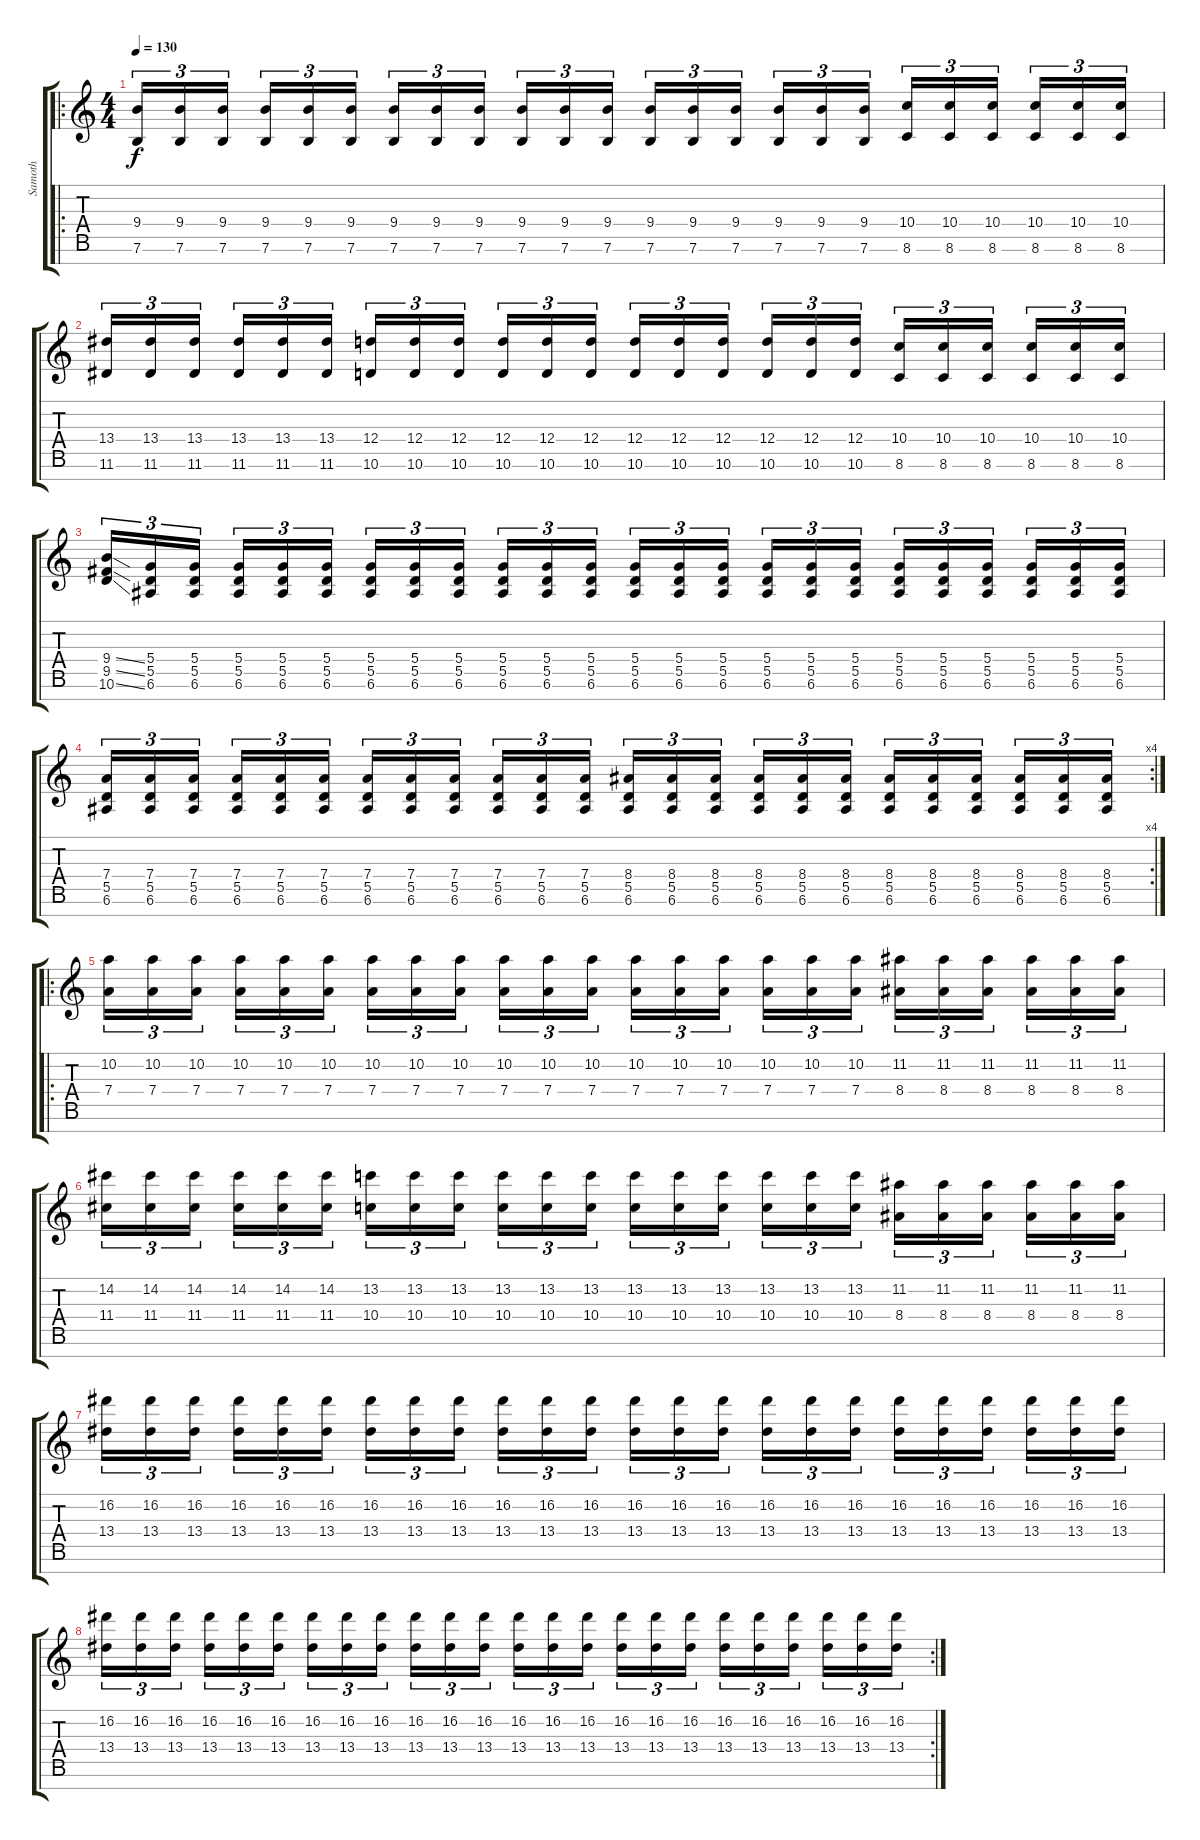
\track ("Samoth" "Samoth") {instrument distortionguitar}
\staff {score tabs}
\tuning (E4 B3 G3 D3 A2 E2 B1) {hide}
\ro
\ts (4 4)
\tempo 130
\clef g2
\ks c
(9.4 7.6).16{tu (3 2) dy f} (9.4 7.6).16{tu (3 2)} (9.4 7.6).16{tu (3 2) beam splitsecondary} (9.4 7.6).16{tu (3 2)} (9.4 7.6).16{tu (3 2)} (9.4 7.6).16{tu (3 2)} (9.4 7.6).16{tu (3 2)} (9.4 7.6).16{tu (3 2)} (9.4 7.6).16{tu (3 2) beam splitsecondary} (9.4 7.6).16{tu (3 2)} (9.4 7.6).16{tu (3 2)} (9.4 7.6).16{tu (3 2)} (9.4 7.6).16{tu (3 2)} (9.4 7.6).16{tu (3 2)} (9.4 7.6).16{tu (3 2) beam splitsecondary} (9.4 7.6).16{tu (3 2)} (9.4 7.6).16{tu (3 2)} (9.4 7.6).16{tu (3 2)} (10.4 8.6).16{tu (3 2)} (10.4 8.6).16{tu (3 2)} (10.4 8.6).16{tu (3 2) beam splitsecondary} (10.4 8.6).16{tu (3 2)} (10.4 8.6).16{tu (3 2)} (10.4 8.6).16{tu (3 2)} |
(13.4 11.6).16{tu (3 2)} (13.4 11.6).16{tu (3 2)} (13.4 11.6).16{tu (3 2) beam splitsecondary} (13.4 11.6).16{tu (3 2)} (13.4 11.6).16{tu (3 2)} (13.4 11.6).16{tu (3 2)} (12.4 10.6).16{tu (3 2)} (12.4 10.6).16{tu (3 2)} (12.4 10.6).16{tu (3 2) beam splitsecondary} (12.4 10.6).16{tu (3 2)} (12.4 10.6).16{tu (3 2)} (12.4 10.6).16{tu (3 2)} (12.4 10.6).16{tu (3 2)} (12.4 10.6).16{tu (3 2)} (12.4 10.6).16{tu (3 2) beam splitsecondary} (12.4 10.6).16{tu (3 2)} (12.4 10.6).16{tu (3 2)} (12.4 10.6).16{tu (3 2)} (10.4 8.6).16{tu (3 2)} (10.4 8.6).16{tu (3 2)} (10.4 8.6).16{tu (3 2) beam splitsecondary} (10.4 8.6).16{tu (3 2)} (10.4 8.6).16{tu (3 2)} (10.4 8.6).16{tu (3 2)} |
(9.4{ss} 9.5{ss} 10.6{ss}).16{tu (3 2)} (5.4 5.5 6.6).16{tu (3 2)} (5.4 5.5 6.6).16{tu (3 2) beam splitsecondary} (5.4 5.5 6.6).16{tu (3 2)} (5.4 5.5 6.6).16{tu (3 2)} (5.4 5.5 6.6).16{tu (3 2)} (5.4 5.5 6.6).16{tu (3 2)} (5.4 5.5 6.6).16{tu (3 2)} (5.4 5.5 6.6).16{tu (3 2) beam splitsecondary} (5.4 5.5 6.6).16{tu (3 2)} (5.4 5.5 6.6).16{tu (3 2)} (5.4 5.5 6.6).16{tu (3 2)} (5.4 5.5 6.6).16{tu (3 2)} (5.4 5.5 6.6).16{tu (3 2)} (5.4 5.5 6.6).16{tu (3 2) beam splitsecondary} (5.4 5.5 6.6).16{tu (3 2)} (5.4 5.5 6.6).16{tu (3 2)} (5.4 5.5 6.6).16{tu (3 2)} (5.4 5.5 6.6).16{tu (3 2)} (5.4 5.5 6.6).16{tu (3 2)} (5.4 5.5 6.6).16{tu (3 2) beam splitsecondary} (5.4 5.5 6.6).16{tu (3 2)} (5.4 5.5 6.6).16{tu (3 2)} (5.4 5.5 6.6).16{tu (3 2)} |
\rc 4
(7.4 5.5 6.6).16{tu (3 2)} (7.4 5.5 6.6).16{tu (3 2)} (7.4 5.5 6.6).16{tu (3 2) beam splitsecondary} (7.4 5.5 6.6).16{tu (3 2)} (7.4 5.5 6.6).16{tu (3 2)} (7.4 5.5 6.6).16{tu (3 2)} (7.4 5.5 6.6).16{tu (3 2)} (7.4 5.5 6.6).16{tu (3 2)} (7.4 5.5 6.6).16{tu (3 2) beam splitsecondary} (7.4 5.5 6.6).16{tu (3 2)} (7.4 5.5 6.6).16{tu (3 2)} (7.4 5.5 6.6).16{tu (3 2)} (8.4 5.5 6.6).16{tu (3 2)} (8.4 5.5 6.6).16{tu (3 2)} (8.4 5.5 6.6).16{tu (3 2) beam splitsecondary} (8.4 5.5 6.6).16{tu (3 2)} (8.4 5.5 6.6).16{tu (3 2)} (8.4 5.5 6.6).16{tu (3 2)} (8.4 5.5 6.6).16{tu (3 2)} (8.4 5.5 6.6).16{tu (3 2)} (8.4 5.5 6.6).16{tu (3 2) beam splitsecondary} (8.4 5.5 6.6).16{tu (3 2)} (8.4 5.5 6.6).16{tu (3 2)} (8.4 5.5 6.6).16{tu (3 2)} |
\ro
(10.2 7.4).16{tu (3 2)} (10.2 7.4).16{tu (3 2)} (10.2 7.4).16{tu (3 2) beam splitsecondary} (10.2 7.4).16{tu (3 2)} (10.2 7.4).16{tu (3 2)} (10.2 7.4).16{tu (3 2)} (10.2 7.4).16{tu (3 2)} (10.2 7.4).16{tu (3 2)} (10.2 7.4).16{tu (3 2) beam splitsecondary} (10.2 7.4).16{tu (3 2)} (10.2 7.4).16{tu (3 2)} (10.2 7.4).16{tu (3 2)} (10.2 7.4).16{tu (3 2)} (10.2 7.4).16{tu (3 2)} (10.2 7.4).16{tu (3 2) beam splitsecondary} (10.2 7.4).16{tu (3 2)} (10.2 7.4).16{tu (3 2)} (10.2 7.4).16{tu (3 2)} (11.2 8.4).16{tu (3 2)} (11.2 8.4).16{tu (3 2)} (11.2 8.4).16{tu (3 2) beam splitsecondary} (11.2 8.4).16{tu (3 2)} (11.2 8.4).16{tu (3 2)} (11.2 8.4).16{tu (3 2)} |
(14.2 11.4).16{tu (3 2)} (14.2 11.4).16{tu (3 2)} (14.2 11.4).16{tu (3 2) beam splitsecondary} (14.2 11.4).16{tu (3 2)} (14.2 11.4).16{tu (3 2)} (14.2 11.4).16{tu (3 2)} (13.2 10.4).16{tu (3 2)} (13.2 10.4).16{tu (3 2)} (13.2 10.4).16{tu (3 2) beam splitsecondary} (13.2 10.4).16{tu (3 2)} (13.2 10.4).16{tu (3 2)} (13.2 10.4).16{tu (3 2)} (13.2 10.4).16{tu (3 2)} (13.2 10.4).16{tu (3 2)} (13.2 10.4).16{tu (3 2) beam splitsecondary} (13.2 10.4).16{tu (3 2)} (13.2 10.4).16{tu (3 2)} (13.2 10.4).16{tu (3 2)} (11.2 8.4).16{tu (3 2)} (11.2 8.4).16{tu (3 2)} (11.2 8.4).16{tu (3 2) beam splitsecondary} (11.2 8.4).16{tu (3 2)} (11.2 8.4).16{tu (3 2)} (11.2 8.4).16{tu (3 2)} |
(16.2 13.4).16{tu (3 2)} (16.2 13.4).16{tu (3 2)} (16.2 13.4).16{tu (3 2) beam splitsecondary} (16.2 13.4).16{tu (3 2)} (16.2 13.4).16{tu (3 2)} (16.2 13.4).16{tu (3 2)} (16.2 13.4).16{tu (3 2)} (16.2 13.4).16{tu (3 2)} (16.2 13.4).16{tu (3 2) beam splitsecondary} (16.2 13.4).16{tu (3 2)} (16.2 13.4).16{tu (3 2)} (16.2 13.4).16{tu (3 2)} (16.2 13.4).16{tu (3 2)} (16.2 13.4).16{tu (3 2)} (16.2 13.4).16{tu (3 2) beam splitsecondary} (16.2 13.4).16{tu (3 2)} (16.2 13.4).16{tu (3 2)} (16.2 13.4).16{tu (3 2)} (16.2 13.4).16{tu (3 2)} (16.2 13.4).16{tu (3 2)} (16.2 13.4).16{tu (3 2) beam splitsecondary} (16.2 13.4).16{tu (3 2)} (16.2 13.4).16{tu (3 2)} (16.2 13.4).16{tu (3 2)} |
\rc 2
(16.2 13.4).16{tu (3 2)} (16.2 13.4).16{tu (3 2)} (16.2 13.4).16{tu (3 2) beam splitsecondary} (16.2 13.4).16{tu (3 2)} (16.2 13.4).16{tu (3 2)} (16.2 13.4).16{tu (3 2)} (16.2 13.4).16{tu (3 2)} (16.2 13.4).16{tu (3 2)} (16.2 13.4).16{tu (3 2) beam splitsecondary} (16.2 13.4).16{tu (3 2)} (16.2 13.4).16{tu (3 2)} (16.2 13.4).16{tu (3 2)} (16.2 13.4).16{tu (3 2)} (16.2 13.4).16{tu (3 2)} (16.2 13.4).16{tu (3 2) beam splitsecondary} (16.2 13.4).16{tu (3 2)} (16.2 13.4).16{tu (3 2)} (16.2 13.4).16{tu (3 2)} (16.2 13.4).16{tu (3 2)} (16.2 13.4).16{tu (3 2)} (16.2 13.4).16{tu (3 2) beam splitsecondary} (16.2 13.4).16{tu (3 2)} (16.2 13.4).16{tu (3 2)} (16.2 13.4).16{tu (3 2)}
